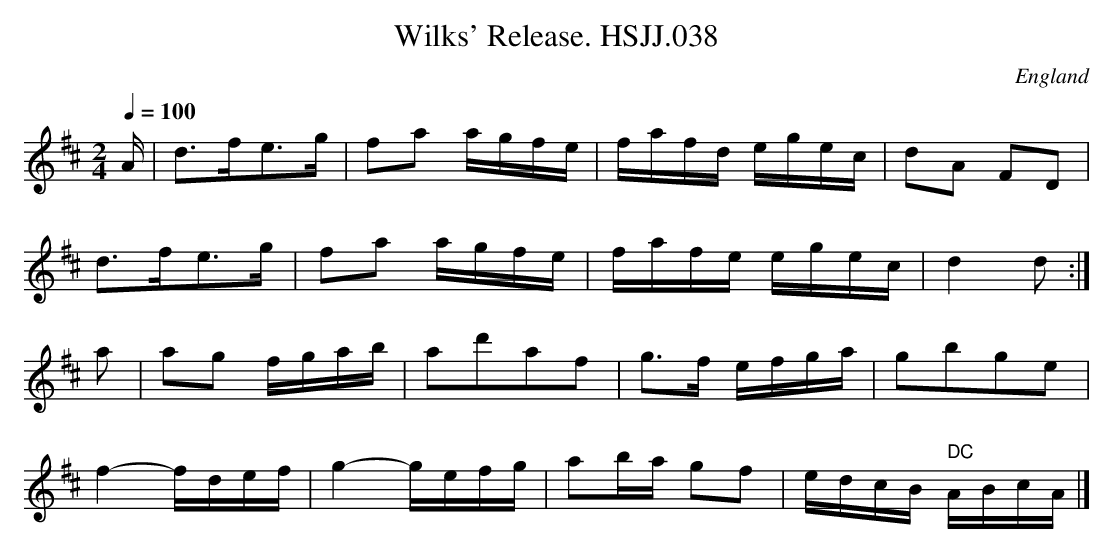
X:1
T:Wilks' Release. HSJJ.038
M:2/4
L:1/16
Q:1/4=100
O:England
K:D
A|d3fe3g|f2a2 agfe|fafd egec|d2A2 F2D2|
d3fe3g|f2a2 agfe|fafe egec|d4d2:|
a2|a2g2 fgab|a2d'2a2f2|g3f efga|g2b2g2e2|
f4-fdef|g4-gefg|a2ba g2f2|edcB " DC"ABcA|]
